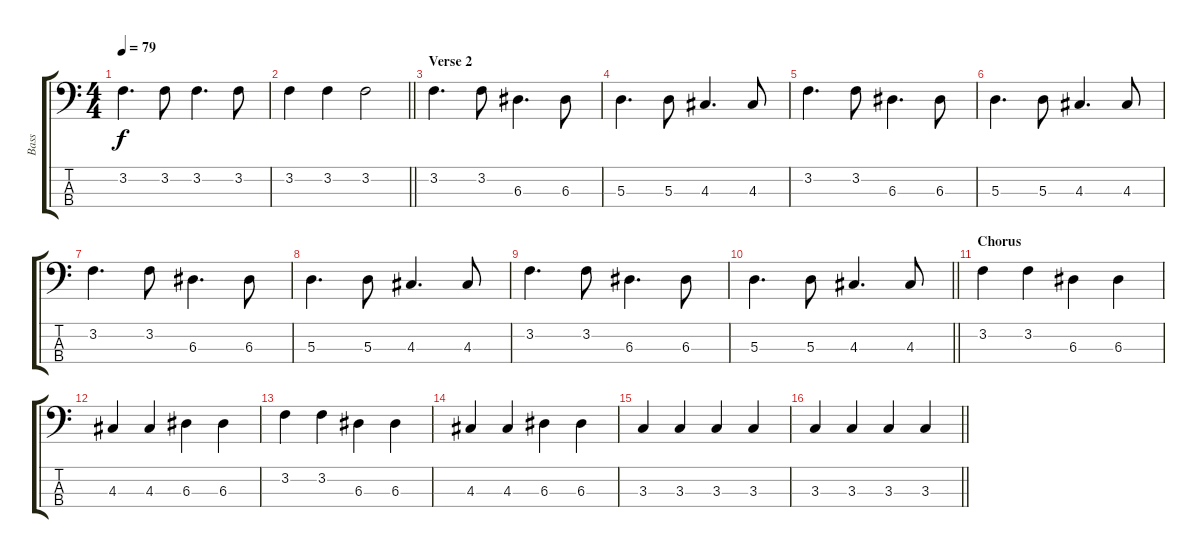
\track ("Bass" "Bass") {instrument electricbassfinger}
\staff {score tabs}
\tuning (G2 D2 A1 E1) {hide}
\ts (4 4)
\tempo 79
\clef f4
\ks c
3.2.4{d dy f} 3.2.8 3.2.4{d} 3.2.8 |
\barLineRight lightlight
3.2.4 3.2.4 3.2.2 |
\section ("" "Verse 2")
3.2.4{d} 3.2.8 6.3.4{d} 6.3.8 |
5.3.4{d} 5.3.8 4.3.4{d} 4.3.8 |
3.2.4{d} 3.2.8 6.3.4{d} 6.3.8 |
5.3.4{d} 5.3.8 4.3.4{d} 4.3.8 |
3.2.4{d} 3.2.8 6.3.4{d} 6.3.8 |
5.3.4{d} 5.3.8 4.3.4{d} 4.3.8 |
3.2.4{d} 3.2.8 6.3.4{d} 6.3.8 |
\barLineRight lightlight
5.3.4{d} 5.3.8 4.3.4{d} 4.3.8 |
\section ("" "Chorus")
3.2.4 3.2.4 6.3.4 6.3.4 |
4.3.4 4.3.4 6.3.4 6.3.4 |
3.2.4 3.2.4 6.3.4 6.3.4 |
4.3.4 4.3.4 6.3.4 6.3.4 |
3.3.4 3.3.4 3.3.4 3.3.4 |
\barLineRight lightlight
3.3.4 3.3.4 3.3.4 3.3.4
